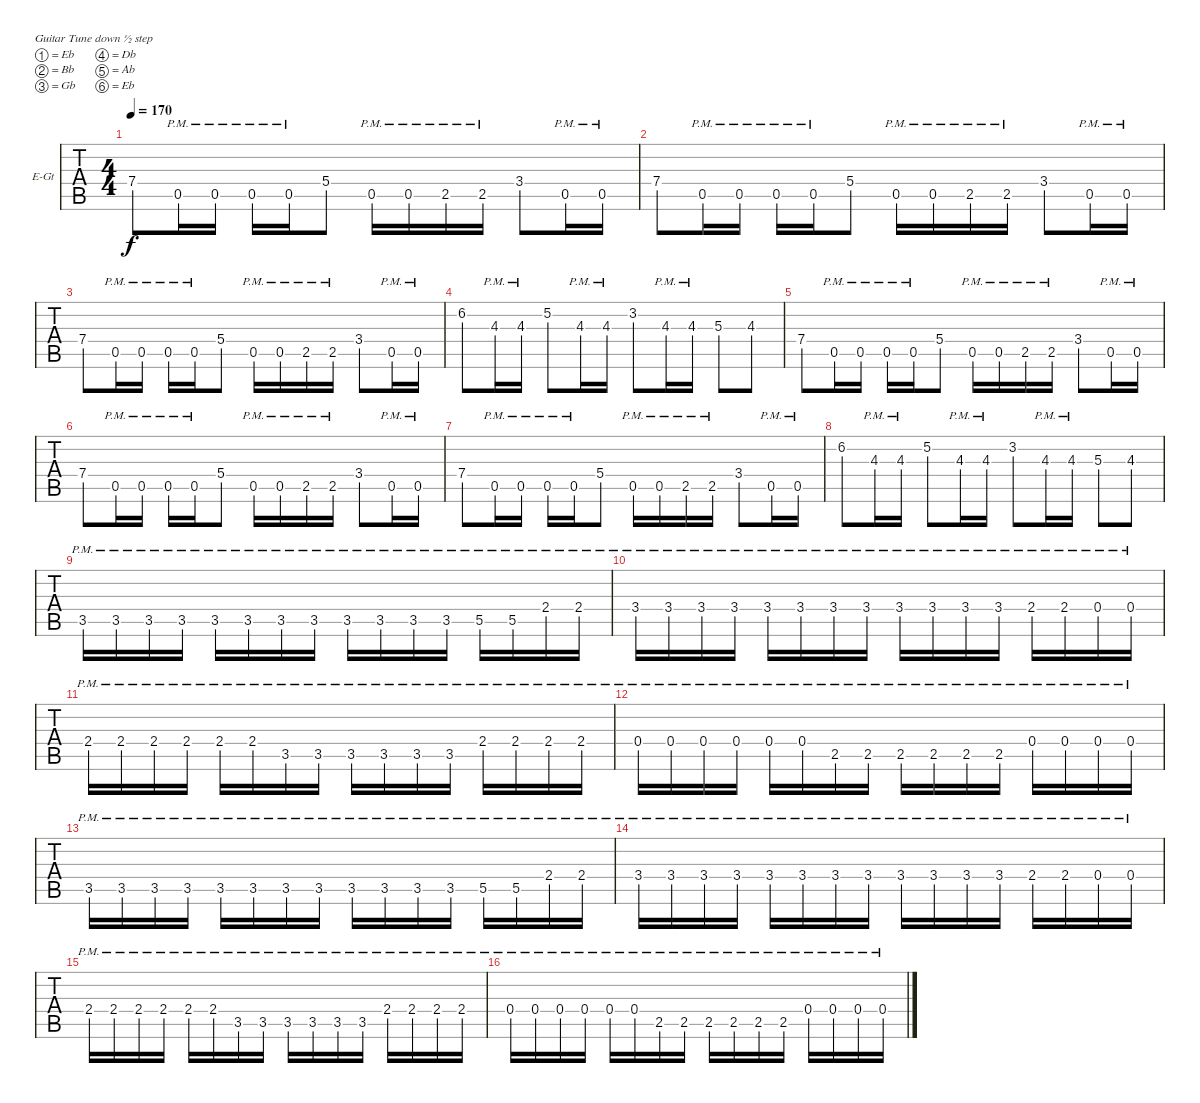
\bracketExtendMode groupsimilarinstruments
\firstSystemTrackNameOrientation horizontal
\otherSystemsTrackNameOrientation horizontal
\track ("Юрий Мелисов" "E-Gt") {instrument distortionguitar}
\staff {tabs}
\tuning (Eb4 Bb3 Gb3 Db3 Ab2 Eb2)
\ts (4 4)
\tempo 170
\clef g2
\ks c
7.4.8{dy f} 0.5{pm}.16 0.5{pm}.16 0.5{pm}.16 0.5{pm}.16 5.4.8 0.5{pm}.16 0.5{pm}.16 2.5{pm}.16 2.5{pm}.16 3.4.8 0.5{pm}.16 0.5{pm}.16 |
7.4.8 0.5{pm}.16 0.5{pm}.16 0.5{pm}.16 0.5{pm}.16 5.4.8 0.5{pm}.16 0.5{pm}.16 2.5{pm}.16 2.5{pm}.16 3.4.8 0.5{pm}.16 0.5{pm}.16 |
7.4.8 0.5{pm}.16 0.5{pm}.16 0.5{pm}.16 0.5{pm}.16 5.4.8 0.5{pm}.16 0.5{pm}.16 2.5{pm}.16 2.5{pm}.16 3.4.8 0.5{pm}.16 0.5{pm}.16 |
6.2.8 4.3{pm}.16 4.3{pm}.16 5.2.8 4.3{pm}.16 4.3{pm}.16 3.2.8 4.3{pm}.16 4.3{pm}.16 5.3.8 4.3.8 |
7.4.8 0.5{pm}.16 0.5{pm}.16 0.5{pm}.16 0.5{pm}.16 5.4.8 0.5{pm}.16 0.5{pm}.16 2.5{pm}.16 2.5{pm}.16 3.4.8 0.5{pm}.16 0.5{pm}.16 |
7.4.8 0.5{pm}.16 0.5{pm}.16 0.5{pm}.16 0.5{pm}.16 5.4.8 0.5{pm}.16 0.5{pm}.16 2.5{pm}.16 2.5{pm}.16 3.4.8 0.5{pm}.16 0.5{pm}.16 |
7.4.8 0.5{pm}.16 0.5{pm}.16 0.5{pm}.16 0.5{pm}.16 5.4.8 0.5{pm}.16 0.5{pm}.16 2.5{pm}.16 2.5{pm}.16 3.4.8 0.5{pm}.16 0.5{pm}.16 |
6.2.8 4.3{pm}.16 4.3{pm}.16 5.2.8 4.3{pm}.16 4.3{pm}.16 3.2.8 4.3{pm}.16 4.3{pm}.16 5.3.8 4.3.8 |
3.5{pm}.16 3.5{pm}.16 3.5{pm}.16 3.5{pm}.16 3.5{pm}.16 3.5{pm}.16 3.5{pm}.16 3.5{pm}.16 3.5{pm}.16 3.5{pm}.16 3.5{pm}.16 3.5{pm}.16 5.5{pm}.16 5.5{pm}.16 2.4{pm}.16 2.4{pm}.16 |
3.4{pm}.16 3.4{pm}.16 3.4{pm}.16 3.4{pm}.16 3.4{pm}.16 3.4{pm}.16 3.4{pm}.16 3.4{pm}.16 3.4{pm}.16 3.4{pm}.16 3.4{pm}.16 3.4{pm}.16 2.4{pm}.16 2.4{pm}.16 0.4{pm}.16 0.4{pm}.16 |
2.4{pm}.16 2.4{pm}.16 2.4{pm}.16 2.4{pm}.16 2.4{pm}.16 2.4{pm}.16 3.5{pm}.16 3.5{pm}.16 3.5{pm}.16 3.5{pm}.16 3.5{pm}.16 3.5{pm}.16 2.4{pm}.16 2.4{pm}.16 2.4{pm}.16 2.4{pm}.16 |
0.4{pm}.16 0.4{pm}.16 0.4{pm}.16 0.4{pm}.16 0.4{pm}.16 0.4{pm}.16 2.5{pm}.16 2.5{pm}.16 2.5{pm}.16 2.5{pm}.16 2.5{pm}.16 2.5{pm}.16 0.4{pm}.16 0.4{pm}.16 0.4{pm}.16 0.4{pm}.16 |
3.5{pm}.16 3.5{pm}.16 3.5{pm}.16 3.5{pm}.16 3.5{pm}.16 3.5{pm}.16 3.5{pm}.16 3.5{pm}.16 3.5{pm}.16 3.5{pm}.16 3.5{pm}.16 3.5{pm}.16 5.5{pm}.16 5.5{pm}.16 2.4{pm}.16 2.4{pm}.16 |
3.4{pm}.16 3.4{pm}.16 3.4{pm}.16 3.4{pm}.16 3.4{pm}.16 3.4{pm}.16 3.4{pm}.16 3.4{pm}.16 3.4{pm}.16 3.4{pm}.16 3.4{pm}.16 3.4{pm}.16 2.4{pm}.16 2.4{pm}.16 0.4{pm}.16 0.4{pm}.16 |
2.4{pm}.16 2.4{pm}.16 2.4{pm}.16 2.4{pm}.16 2.4{pm}.16 2.4{pm}.16 3.5{pm}.16 3.5{pm}.16 3.5{pm}.16 3.5{pm}.16 3.5{pm}.16 3.5{pm}.16 2.4{pm}.16 2.4{pm}.16 2.4{pm}.16 2.4{pm}.16 |
0.4{pm}.16 0.4{pm}.16 0.4{pm}.16 0.4{pm}.16 0.4{pm}.16 0.4{pm}.16 2.5{pm}.16 2.5{pm}.16 2.5{pm}.16 2.5{pm}.16 2.5{pm}.16 2.5{pm}.16 0.4{pm}.16 0.4{pm}.16 0.4{pm}.16 0.4{pm}.16
